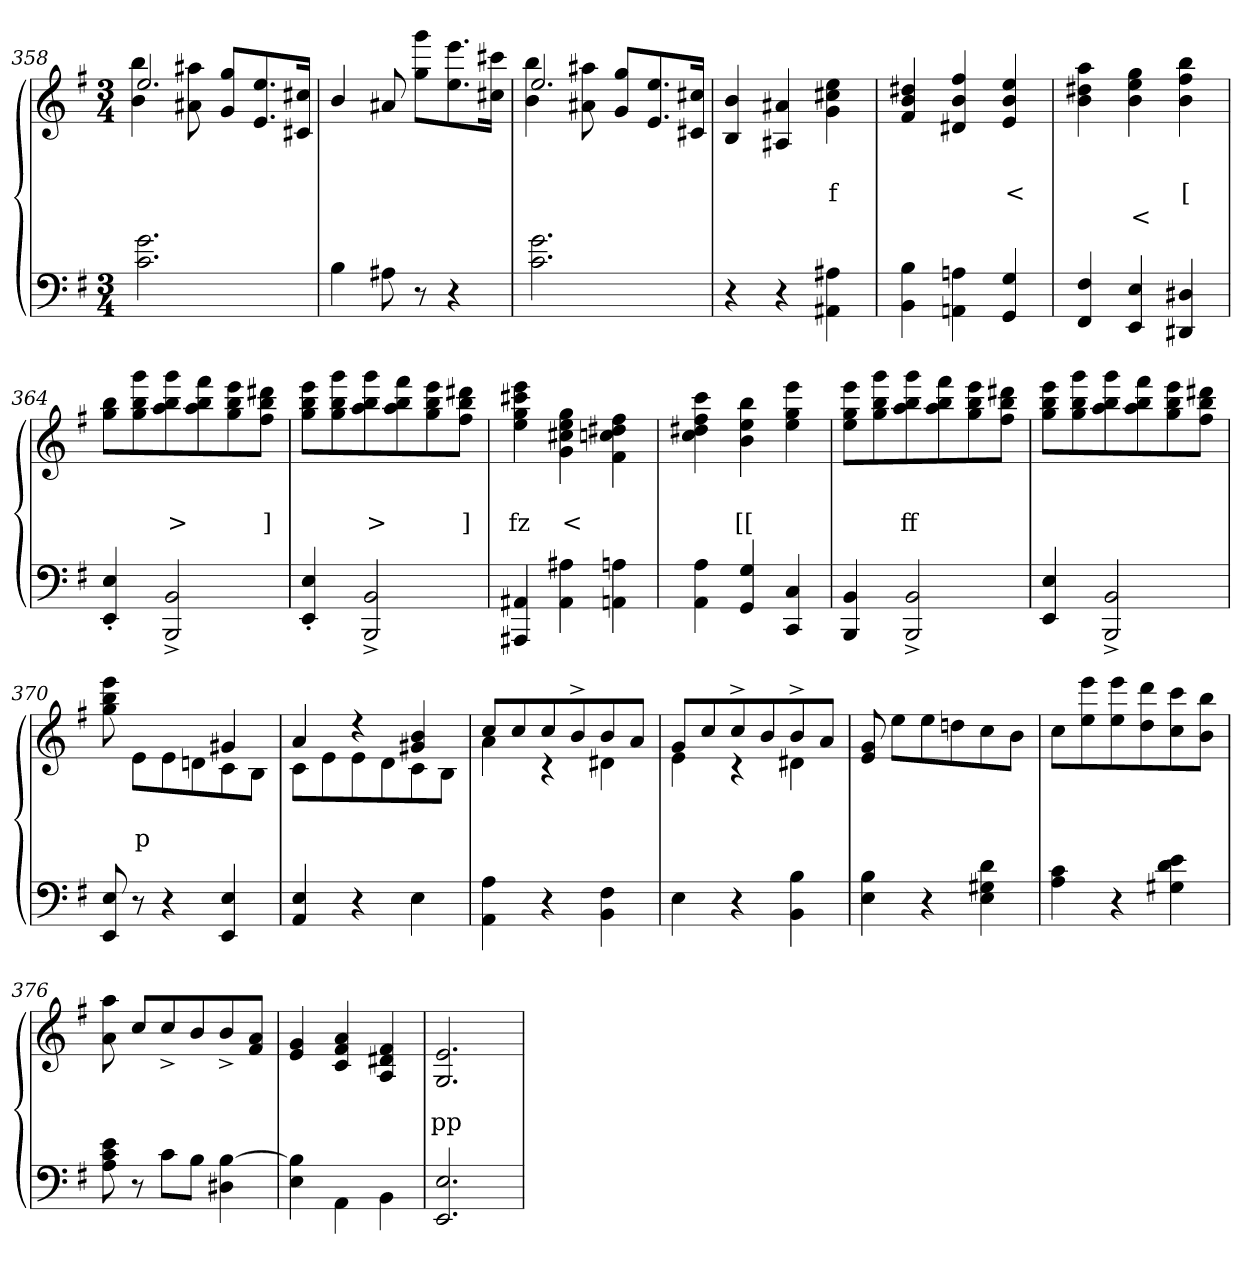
**kern	**kern	**text	**text	**text
*part2	*part1	*part1	*part1	*part1
*staff2	*staff1	*staff1	*staff1	*staff1
*clefF4	*clefG2	*	*	*
*k[f#]	*k[f#]	*	*	*
*M3/4	*M3/4	*	*	*
=358	=358	=358	=358	=358
*	*^	*	*	*
2.g 2.c	2.ee	4bb 4b	.	.	.
.	.	8aa#X 8a#X	.	.	.
.	.	8gg 8g/L	.	.	.
.	.	8.ee 8.e	.	.	.
.	.	16cc#X 16c#XJk	.	.	.
*	*v	*v	*	*	*
=359	=359	=359	=359	=359
4B	4b/	.	.	.
8A#X	8a#X/	.	.	.
8r	8ggg 8ggL	.	.	.
4r	8.eee 8.ee	.	.	.
.	16ccc#X 16cc#XJk	.	.	.
=360	=360	=360	=360	=360
*	*^	*	*	*
2.g 2.c	2.ee	4bb 4b	.	.	.
.	.	8aa#X 8a#X	.	.	.
.	.	8gg 8g/L	.	.	.
.	.	8.ee 8.e	.	.	.
.	.	16cc#X 16c#XJk	.	.	.
*	*v	*v	*	*	*
=361	=361	=361	=361	=361
4r	4b 4B	.	.	.
4r	4a#X 4A#X	.	.	.
4A#X 4AA#X	4ee 4cc#X 4g	.	f	.
=362	=362	=362	=362	=362
4B 4BB\	4dd#X 4b 4f#/	.	.	.
4An 4AAn\	4ff# 4b 4d#/	.	.	.
4G 4GG/	4ee 4b 4e/	.	<	.
=363	=363	=363	=363	=363
4F# 4FF#	4aa 4dd#X 4b	.	.	.
4E 4EE	4gg 4ee 4b	.	.	<
4D#X 4DD#X	4bb 4ff# 4b	.	[	.
=364	=364	=364	=364	=364
4E'> 4EE'>	8bb 8ggL	.	.	.
.	8ggg 8bb 8gg	.	.	.
2BB^> 2BBB^>	8ggg 8bb 8aa	.	>	.
.	8fff# 8bb 8aa	.	.	.
.	8eee 8bb 8gg	.	.	.
.	8ddd#X 8bb 8ff#J	.	]	.
=365	=365	=365	=365	=365
4E'> 4EE'>	8eee 8bb 8ggL	.	.	.
.	8ggg 8bb 8gg	.	.	.
2BB^> 2BBB^>	8ggg 8bb 8aa	.	>	.
.	8fff# 8bb 8aa	.	.	.
.	8eee 8bb 8gg	.	.	.
.	8ddd#X 8bb 8ff#J	.	]	.
=366	=366	=366	=366	=366
4AA#X 4AAA#X	4eee 4ccc#X 4gg 4ee\	.	fz	.
4A# 4AA#	4gg 4ee 4cc# 4g	.	<	.
4An 4AAn	4ff# 4dd#X 4ccn 4f#	.	.	.
=367	=367	=367	=367	=367
4A 4AA\	4ccc 4ff# 4dd#X 4cc	.	.	.
4G 4GG/	4bb 4ee 4b	.	[[	.
4C 4CC/	4eee 4gg 4ee	.	.	.
=368	=368	=368	=368	=368
4BB 4BBB/	8eee 8gg 8eeL	.	.	.
.	8ggg 8bb 8gg	.	.	.
2BB^> 2BBB/^>	8ggg 8bb 8aa	.	ff	.
.	8fff# 8bb 8aa	.	.	.
.	8eee 8bb 8gg	.	.	.
.	8ddd#X 8bb 8ff#J	.	.	.
=369	=369	=369	=369	=369
4E 4EE	8eee 8bb 8ggL	.	.	.
.	8ggg 8bb 8gg	.	.	.
2BB^> 2BBB^>	8ggg 8bb 8aa	.	.	.
.	8fff# 8bb 8aa	.	.	.
.	8eee 8bb 8gg	.	.	.
.	8ddd#X 8bb 8ff#J	.	.	.
=370	=370	=370	=370	=370
*	*^	*	*	*
8E 8EE	8eee 8bb 8gg\	8ryy	.	.	.
8r	4.ryy	8eL	.	p	.
4r	.	8e	.	.	.
.	.	8dn	.	.	.
4E 4EE	4g#X	8c	.	.	.
.	.	8BJ	.	.	.
=371	=371	=371	=371	=371	=371
4E 4AA	4a	8cL	.	.	.
.	.	8e	.	.	.
4r	4r	8e	.	.	.
.	.	8d	.	.	.
4E	4b 4g#X	8c	.	.	.
.	.	8BJ	.	.	.
=372	=372	=372	=372	=372	=372
4A 4AA	8ccL	4a	.	.	.
.	8cc	.	.	.	.
4r	8cc	4r	.	.	.
.	8b^>	.	.	.	.
4F# 4BB	8b	4d#X	.	.	.
.	8aJ	.	.	.	.
=373	=373	=373	=373	=373	=373
4E	8gL	4e	.	.	.
.	8cc	.	.	.	.
4r	8cc^>	4r	.	.	.
.	8b	.	.	.	.
4B 4BB	8b^>	4d#X	.	.	.
.	8aJ	.	.	.	.
*	*v	*v	*	*	*
=374	=374	=374	=374	=374
4B 4E	8g 8e	.	.	.
.	8eeL	.	.	.
4r	8ee	.	.	.
.	8ddn	.	.	.
4d 4G#X 4E	8cc	.	.	.
.	8bJ	.	.	.
=375	=375	=375	=375	=375
4c 4A	8ccL	.	.	.
.	8eee 8ee	.	.	.
4r	8eee 8ee	.	.	.
.	8ddd 8dd	.	.	.
4e 4d 4G#X	8ccc 8cc	.	.	.
.	8bb 8bJ	.	.	.
=376	=376	=376	=376	=376
8e 8c 8A	8aa 8a	.	.	.
8r	8cc/L	.	.	.
8cL	8cc^>	.	.	.
8BJ	8b	.	.	.
[4B 4D#X	8b^>	.	.	.
.	8a 8f#J	.	.	.
=377	=377	=377	=377	=377
4B] 4E	4g 4e	.	.	.
4AA\	4a 4f# 4c	.	.	.
4BB\	4f# 4d#X 4A	.	.	.
=378	=378	=378	=378	=378
2.E 2.EE	2.e 2.G	.	pp	.
=	=	=	=	=
*-	*-	*-	*-	*-
